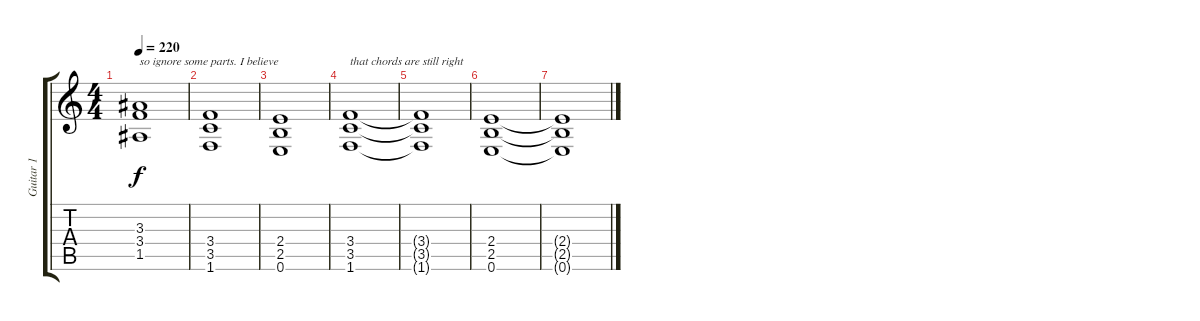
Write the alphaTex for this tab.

\track ("Guitar 1" "Guitar 1") {instrument distortionguitar}
\staff {score tabs}
\tuning (E4 B3 G3 D3 A2 E2) {hide}
\ts (4 4)
\tempo 220
\clef g2
\ks c
(3.3{t} 3.4{t} 1.5{t}).1{txt "so ignore some parts. I believe " dy f} |
(3.4 3.5 1.6).1 |
(2.4 2.5 0.6).1 |
(3.4 3.5 1.6).1{txt "that chords are still right"} |
(3.4{t} 3.5{t} 1.6{t}).1 |
(2.4 2.5 0.6).1 |
(2.4{t} 2.5{t} 0.6{t}).1
